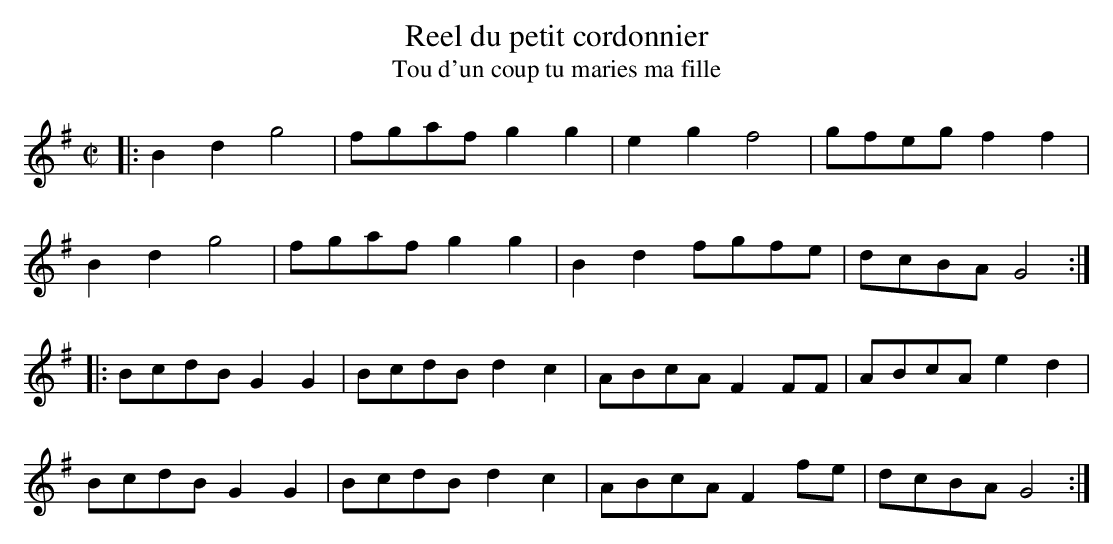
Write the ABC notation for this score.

X:1
T: Reel du petit cordonnier
T: Tou d'un coup tu maries ma fille
M: C|
L: 1/8
K: G
|: B2d2 g4 | fgaf g2g2 | e2g2 f4 | gfeg f2f2|
B2d2 g4 | fgaf g2g2 | B2d2 fgfe | dcBA G4 :|
|: BcdB G2G2 | BcdB d2c2 | ABcA F2FF | ABcA e2d2 |
BcdB G2G2 | BcdB d2c2 | ABcA F2fe | dcBA G4 :|
